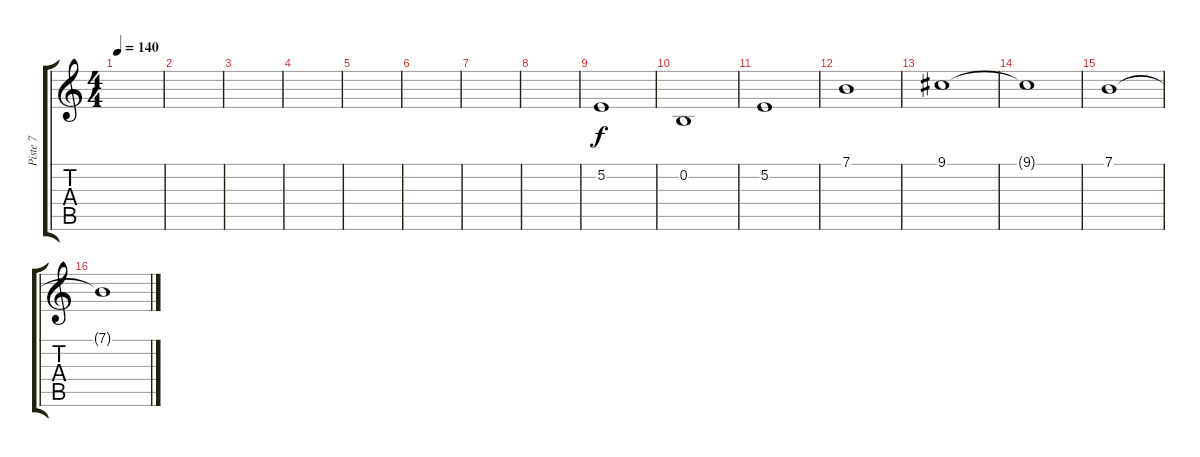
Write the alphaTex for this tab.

\track ("Piste 7" "Piste 7") {instrument stringensemble1}
\staff {score tabs}
\tuning (E4 B3 G3 D3 A2 E2) {hide}
\ts (4 4)
\tempo 140
\clef g2
\ks c
|
|
|
|
|
|
|
|
5.2.1 |
0.2.1 |
5.2.1 |
7.1.1 |
9.1.1 |
9.1{t}.1 |
7.1.1 |
7.1{t}.1
